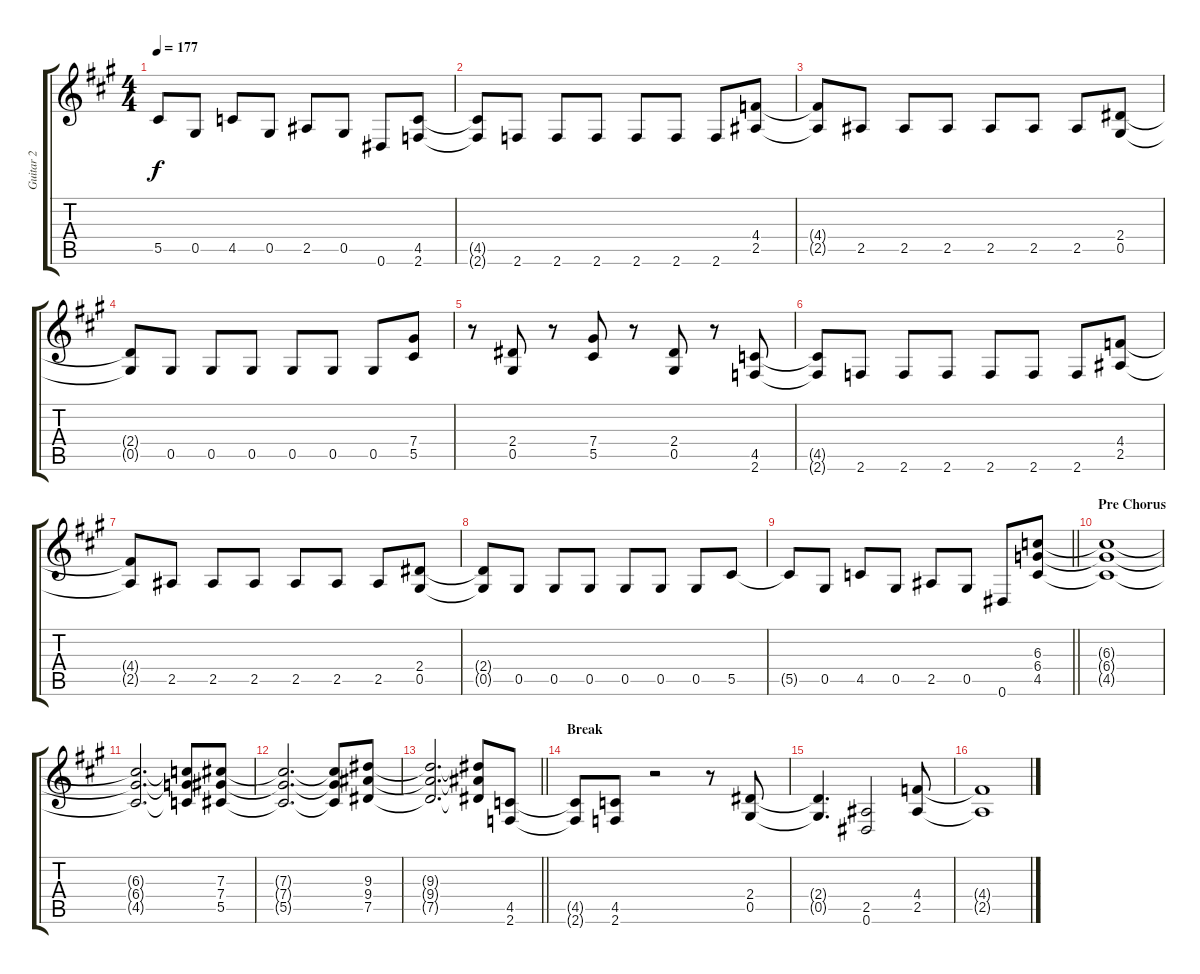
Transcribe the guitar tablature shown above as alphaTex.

\track ("Guitar 2" "Guitar 2") {instrument distortionguitar}
\staff {score tabs}
\tuning (Eb4 Bb3 Gb3 Db3 Ab2 Eb2) {hide}
\ts (4 4)
\tempo 177
\clef g2
\ks a
5.5{t}.8{dy f} 0.5.8 4.5.8 0.5.8 2.5.8 0.5.8 0.6.8 (4.5 2.6).8 |
(4.5{t} 2.6{t}).8 2.6.8 2.6.8 2.6.8 2.6.8 2.6.8 2.6.8 (4.4 2.5).8 |
(4.4{t} 2.5{t}).8 2.5.8 2.5.8 2.5.8 2.5.8 2.5.8 2.5.8 (2.4 0.5).8 |
(2.4{t} 0.5{t}).8 0.5.8 0.5.8 0.5.8 0.5.8 0.5.8 0.5.8 (7.4 5.5).8 |
r.8 (2.4 0.5).8 r.8 (7.4 5.5).8 r.8 (2.4 0.5).8 r.8 (4.5 2.6).8 |
(4.5{t} 2.6{t}).8 2.6.8 2.6.8 2.6.8 2.6.8 2.6.8 2.6.8 (4.4 2.5).8 |
(4.4{t} 2.5{t}).8 2.5.8 2.5.8 2.5.8 2.5.8 2.5.8 2.5.8 (2.4 0.5).8 |
(2.4{t} 0.5{t}).8 0.5.8 0.5.8 0.5.8 0.5.8 0.5.8 0.5.8 5.5.8 |
\barLineRight lightlight
5.5{t}.8 0.5.8 4.5.8 0.5.8 2.5.8 0.5.8 0.6.8 (6.3 6.4 4.5).8 |
\section ("" "Pre Chorus")
(6.3{t} 6.4{t} 4.5{t}).1 |
(6.3{t} 6.4{t} 4.5{t}).2{d} (6.3{t} 6.4{t} 4.5{t}).8 (7.3 7.4 5.5).8 |
(7.3{t} 7.4{t} 5.5{t}).2{d} (7.3{t} 7.4{t} 5.5{t}).8 (9.3 9.4 7.5).8 |
\barLineRight lightlight
(9.3{t} 9.4{t} 7.5{t}).2{d} (9.3{t} 9.4{t} 7.5{t}).8 (4.5 2.6).8 |
\section ("" "Break")
(4.5{t} 2.6{t}).8 (4.5 2.6).8 r.2 r.8 (2.4 0.5).8 |
(2.4{t} 0.5{t}).4{d} (2.5 0.6).2 (4.4 2.5).8 |
(4.4{t} 2.5{t}).1
